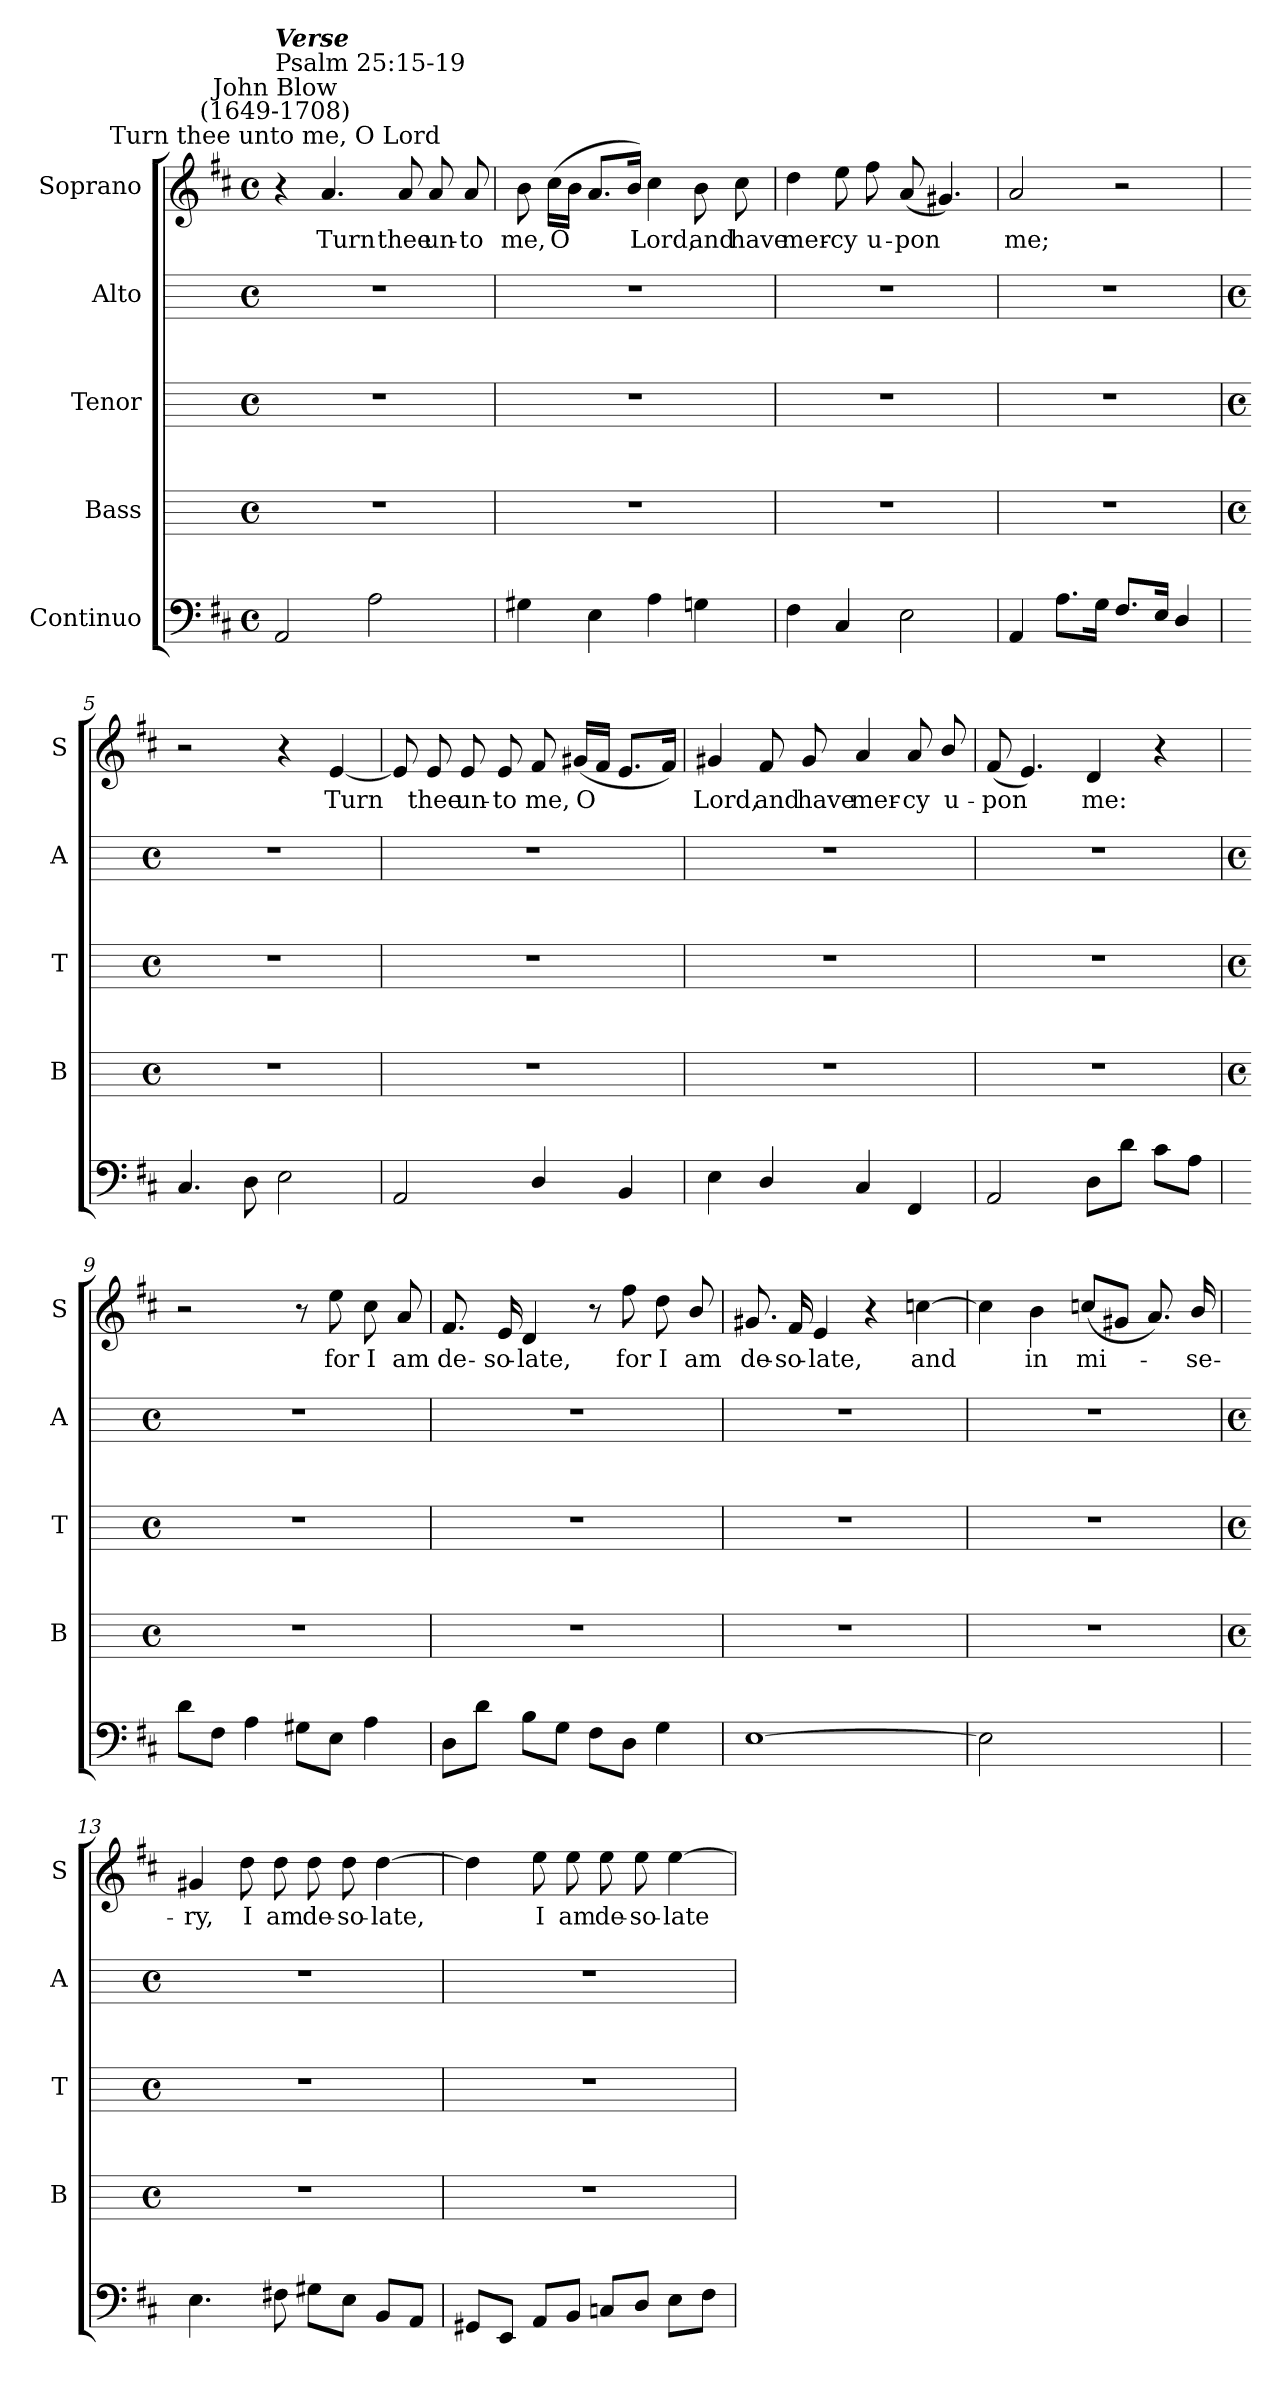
**kern	**text	**kern	**kern	**kern	**kern	**text
*part5	*part5	*part4	*part3	*part2	*part1	*part1
*staff5	*staff5	*staff4	*staff3	*staff2	*staff1	*staff1
*I"Continuo	*	*I"Bass	*I"Tenor	*I"Alto	*I"Soprano	*
*	*	*I'B	*I'T	*I'A	*I'S	*
*clefF4	*	*	*	*	*clefG2	*
*k[f#c#]	*	*	*	*	*k[f#c#]	*
*D:	*	*	*	*	*D:	*
*M4/4	*	*M4/4	*M4/4	*M4/4	*M4/4	*
*met(c)	*	*met(c)	*met(c)	*met(c)	*met(c)	*
=1	=1	=1	=1	=1	=1	=1
!	!	!	!	!	!LO:TX:a:cj:t=Turn thee unto me, O Lord	!
!	!	!	!	!	!LO:TX:a:cj:t=John Blow\n(1649-1708)	!
!	!	!	!	!	!LO:TX:a:t=Psalm 25&colon;15-19	!
!	!	!	!	!	!LO:TX:a:Bi:t=Verse	!
2AA	.	1r	1r	1r	4r	.
!	!	!	!	!	!	!LO:LY:b
.	.	.	.	.	4.a	Turn
2A	.	.	.	.	.	.
!	!	!	!	!	!	!LO:LY:b
.	.	.	.	.	8a	thee
!	!	!	!	!	!	!LO:LY:b
.	.	.	.	.	8a	un-
!	!	!	!	!	!	!LO:LY:b
.	.	.	.	.	8a	-to
=2	=2	=2	=2	=2	=2	=2
!	!	!	!	!	!	!LO:LY:b
4G#X	.	1r	1r	1r	8b	me,
!	!	!	!	!	!	!LO:LY:b
.	.	.	.	.	(>16cc#LL	O
.	.	.	.	.	16bJJ	.
4E	.	.	.	.	8.aL	.
.	.	.	.	.	16bJ)	.
!	!	!	!	!	!	!LO:LY:b
4A	.	.	.	.	4cc#	Lord,
!	!	!	!	!	!	!LO:LY:b
4Gn	.	.	.	.	8b	and
!	!	!	!	!	!	!LO:LY:b
.	.	.	.	.	8cc#	have
=3	=3	=3	=3	=3	=3	=3
!	!	!	!	!	!	!LO:LY:b
4F#	.	1r	1r	1r	4dd	mer-
!	!	!	!	!	!	!LO:LY:b
4C#	.	.	.	.	8ee	-cy
!	!	!	!	!	!	!LO:LY:b
.	.	.	.	.	8ff#	u-
!	!	!	!	!	!	!LO:LY:b
2E	.	.	.	.	(<8aL	-pon
.	.	.	.	.	4.g#X)	.
=4	=4	=4	=4	=4	=4	=4
!	!	!	!	!	!	!LO:LY:b
4AA	.	1r	1r	1r	2a	me;
8.AL	.	.	.	.	.	.
16GJ	.	.	.	.	.	.
8.F#L	.	.	.	.	2r	.
16E/J	.	.	.	.	.	.
4D/	.	.	.	.	.	.
!!LO:LB:g=z
=5	=5	=5	=5	=5	=5	=5
*	*	*M4/4	*M4/4	*M4/4	*	*
*	*	*met(c)	*met(c)	*met(c)	*	*
4.C#	.	1r	1r	1r	2r	.
8D	.	.	.	.	.	.
2E	.	.	.	.	4r	.
!	!	!	!	!	!	!LO:LY:b
.	.	.	.	.	[4e	Turn
=6	=6	=6	=6	=6	=6	=6
2AA	.	1r	1r	1r	8e]	.
!	!	!	!	!	!	!LO:LY:b
.	.	.	.	.	8e	thee
!	!	!	!	!	!	!LO:LY:b
.	.	.	.	.	8e	un-
!	!	!	!	!	!	!LO:LY:b
.	.	.	.	.	8e	-to
!	!	!	!	!	!	!LO:LY:b
4D/	.	.	.	.	8f#	me,
!	!	!	!	!	!	!LO:LY:b
.	.	.	.	.	(<16g#XLL	O
.	.	.	.	.	16f#JJ	.
4BB	.	.	.	.	8.eL	.
.	.	.	.	.	16f#J)	.
=7	=7	=7	=7	=7	=7	=7
!	!	!	!	!	!	!LO:LY:b
4E	.	1r	1r	1r	4g#X	Lord,
!	!	!	!	!	!	!LO:LY:b
4D/	.	.	.	.	8f#	and
!	!	!	!	!	!	!LO:LY:b
.	.	.	.	.	8g#	have
!	!	!	!	!	!	!LO:LY:b
4C#	.	.	.	.	4a	mer-
!	!	!	!	!	!	!LO:LY:b
4FF#	.	.	.	.	8a	-cy
!	!	!	!	!	!	!LO:LY:b
.	.	.	.	.	8b/	u-
=8	=8	=8	=8	=8	=8	=8
!	!	!	!	!	!	!LO:LY:b
2AA	.	1r	1r	1r	(<8f#L	-pon
.	.	.	.	.	4.e)	.
!	!	!	!	!	!	!LO:LY:b
8DL	.	.	.	.	4d	me:
8dJ	.	.	.	.	.	.
8c#L	.	.	.	.	4r	.
8AJ	.	.	.	.	.	.
!!LO:LB:g=z
=9	=9	=9	=9	=9	=9	=9
*	*	*M4/4	*M4/4	*M4/4	*	*
*	*	*met(c)	*met(c)	*met(c)	*	*
8dL	.	1r	1r	1r	2r	.
8F#J	.	.	.	.	.	.
4A	.	.	.	.	.	.
8G#XL	.	.	.	.	8r	.
!	!	!	!	!	!	!LO:LY:b
8EJ	.	.	.	.	8ee	for
!	!	!	!	!	!	!LO:LY:b
4A	.	.	.	.	8cc#	I
!	!	!	!	!	!	!LO:LY:b
.	.	.	.	.	8a	am
=10	=10	=10	=10	=10	=10	=10
!	!	!	!	!	!	!LO:LY:b
8DL	.	1r	1r	1r	8.f#	de-
8dJ	.	.	.	.	.	.
!	!	!	!	!	!	!LO:LY:b
.	.	.	.	.	16e	-so-
!	!	!	!	!	!	!LO:LY:b
8BL	.	.	.	.	4d	-late,
8GJ	.	.	.	.	.	.
8F#L	.	.	.	.	8r	.
!	!	!	!	!	!	!LO:LY:b
8DJ	.	.	.	.	8ff#	for
!	!	!	!	!	!	!LO:LY:b
4G	.	.	.	.	8dd	I
!	!	!	!	!	!	!LO:LY:b
.	.	.	.	.	8b/	am
=11	=11	=11	=11	=11	=11	=11
!	!	!	!	!	!	!LO:LY:b
[1E	.	1r	1r	1r	8.g#X	de-
!	!	!	!	!	!	!LO:LY:b
.	.	.	.	.	16f#	-so-
!	!	!	!	!	!	!LO:LY:b
.	.	.	.	.	4e	-late,
.	.	.	.	.	4r	.
!	!	!	!	!	!	!LO:LY:b
.	.	.	.	.	[4ccn	and
=12	=12	=12	=12	=12	=12	=12
2E]	.	1r	1r	1r	4cc]	.
!	!	!	!	!	!	!LO:LY:b
.	.	.	.	.	4b	in
!	!LO:LY:b	!	!	!	!	!LO:LY:b
[4Fnyy	7	.	.	.	(<8ccL	mi-
.	.	.	.	.	8g#XJ	.
!	!LO:LY:b	!	!	!	!	!
4Fyy]	6	.	.	.	8.a)	.
!	!	!	!	!	!	!LO:LY:b
.	.	.	.	.	16b/	se-
!!LO:LB:g=z
=13	=13	=13	=13	=13	=13	=13
*	*	*M4/4	*M4/4	*M4/4	*	*
*	*	*met(c)	*met(c)	*met(c)	*	*
!	!	!	!	!	!	!LO:LY:b
4.E	.	1r	1r	1r	4g#X	-ry,
!	!	!	!	!	!	!LO:LY:b
.	.	.	.	.	8dd	I
!	!	!	!	!	!	!LO:LY:b
8F#X	.	.	.	.	8dd	am
!	!	!	!	!	!	!LO:LY:b
8G#XL	.	.	.	.	8dd	de-
!	!	!	!	!	!	!LO:LY:b
8EJ	.	.	.	.	8dd	-so-
!	!	!	!	!	!	!LO:LY:b
8BBL	.	.	.	.	[4dd	-late,
8AAJ	.	.	.	.	.	.
=14	=14	=14	=14	=14	=14	=14
8GG#XL	.	1r	1r	1r	4dd]	.
8EEJ	.	.	.	.	.	.
!	!	!	!	!	!	!LO:LY:b
8AAL	.	.	.	.	8ee	I
!	!	!	!	!	!	!LO:LY:b
8BBJ	.	.	.	.	8ee	am
!	!	!	!	!	!	!LO:LY:b
8CnL	.	.	.	.	8ee	de-
!	!	!	!	!	!	!LO:LY:b
8DJ	.	.	.	.	8ee	-so-
!	!	!	!	!	!	!LO:LY:b
8EL	.	.	.	.	[4ee	-late
8F#J	.	.	.	.	.	.
=	=	=	=	=	=	=
*-	*-	*-	*-	*-	*-	*-
